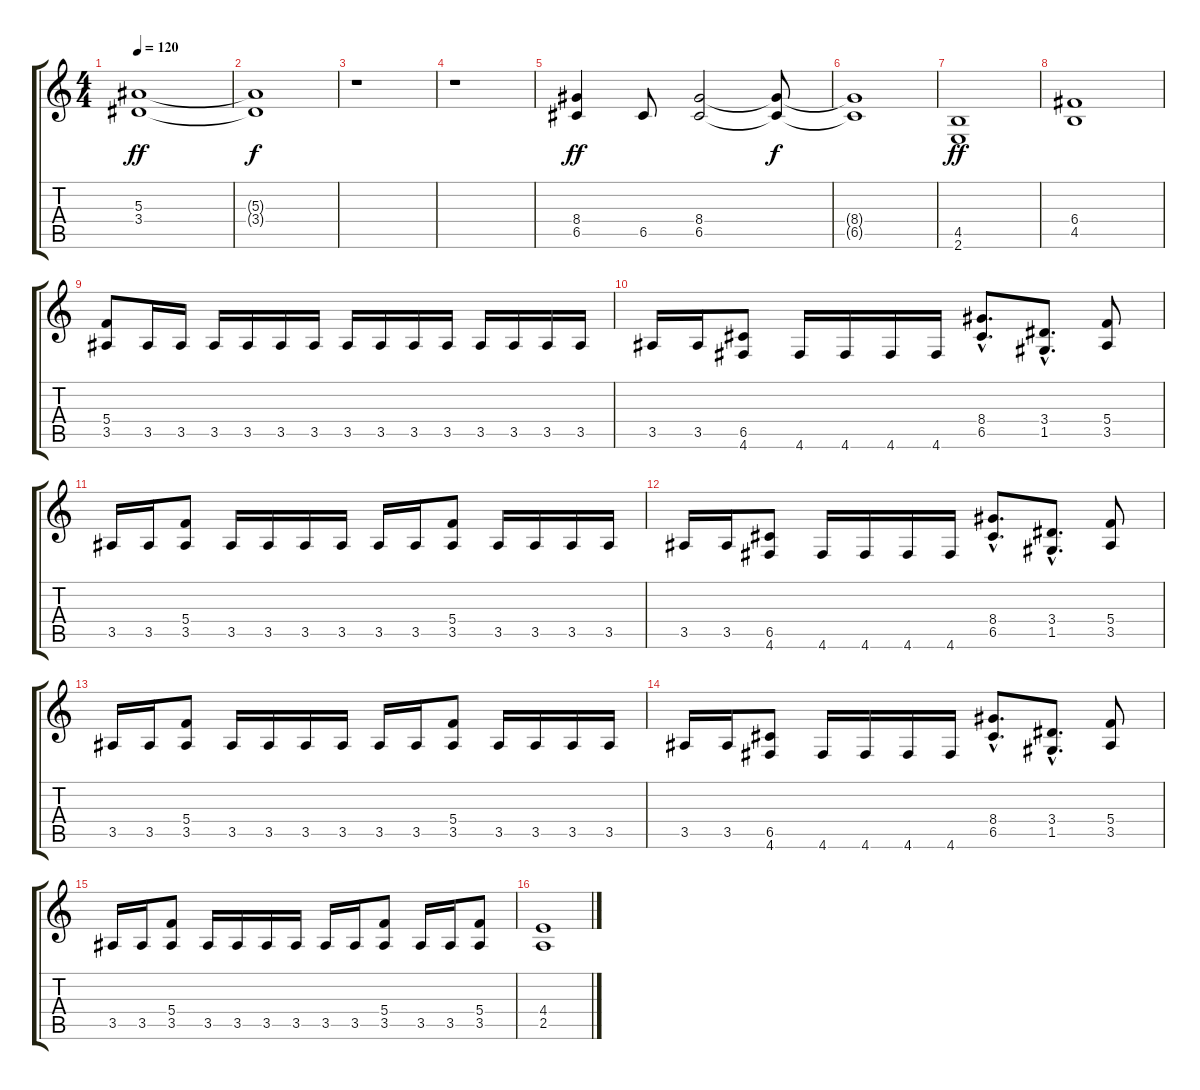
\track "" {instrument overdrivenguitar}
\staff {score tabs}
\tuning (D4 A3 F3 C3 G2 D2) {hide}
\ts (4 4)
\tempo 120
\clef g2
\ks c
(5.3 3.4).1{dy ff} |
(5.3{t} 3.4{t}).1{dy f} |
r.1 |
r.1 |
(8.4 6.5).4{dy ff} 6.5.8 (8.4 6.5).2 (8.4{t} 6.5{t}).8{dy f} |
(8.4{t} 6.5{t}).1 |
(4.5 2.6).1{dy ff} |
(6.4 4.5).1 |
(5.4 3.5).8 3.5.16 3.5.16 3.5.16 3.5.16 3.5.16 3.5.16 3.5.16 3.5.16 3.5.16 3.5.16 3.5.16 3.5.16 3.5.16 3.5.16 |
3.5.16 3.5.16 (6.5 4.6).8 4.6.16 4.6.16 4.6.16 4.6.16 (8.4{hac} 6.5{hac}).8{d} (3.4{hac} 1.5{hac}).8{d} (5.4 3.5).8 |
3.5.16 3.5.16 (5.4 3.5).8 3.5.16 3.5.16 3.5.16 3.5.16 3.5.16 3.5.16 (5.4 3.5).8 3.5.16 3.5.16 3.5.16 3.5.16 |
3.5.16 3.5.16 (6.5 4.6).8 4.6.16 4.6.16 4.6.16 4.6.16 (8.4{hac} 6.5{hac}).8{d} (3.4{hac} 1.5{hac}).8{d} (5.4 3.5).8 |
3.5.16 3.5.16 (5.4 3.5).8 3.5.16 3.5.16 3.5.16 3.5.16 3.5.16 3.5.16 (5.4 3.5).8 3.5.16 3.5.16 3.5.16 3.5.16 |
3.5.16 3.5.16 (6.5 4.6).8 4.6.16 4.6.16 4.6.16 4.6.16 (8.4{hac} 6.5{hac}).8{d} (3.4{hac} 1.5{hac}).8{d} (5.4 3.5).8 |
3.5.16 3.5.16 (5.4 3.5).8 3.5.16 3.5.16 3.5.16 3.5.16 3.5.16 3.5.16 (5.4 3.5).8 3.5.16 3.5.16 (5.4 3.5).8 |
(4.4 2.5).1
